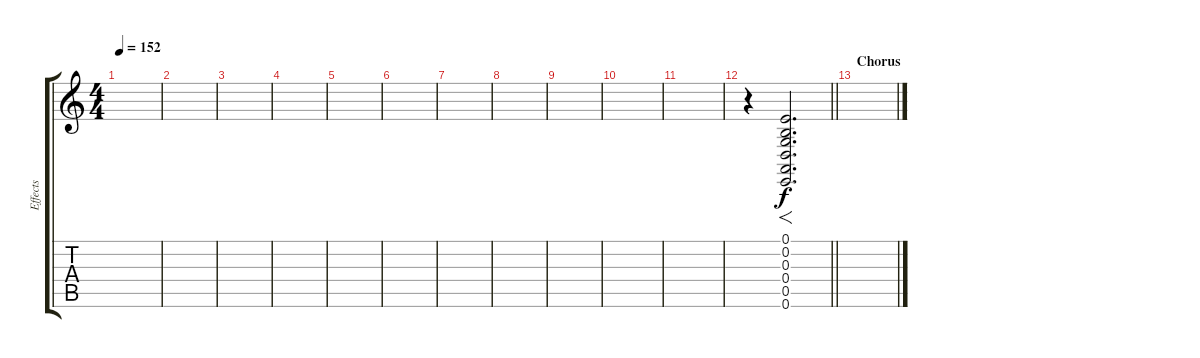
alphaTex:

\track ("Effects" "Effects") {instrument applause}
\staff {score tabs}
\tuning (E4 B3 G3 D3 A2 E2) {hide}
\ts (4 4)
\tempo 152
\clef g2
\ks c
|
|
|
|
|
|
|
|
|
|
|
\barLineRight lightlight
r.4{volume 7} (0.1 0.2 0.3 0.4 0.5 0.6).2{f d} |
\section ("" "Chorus")
